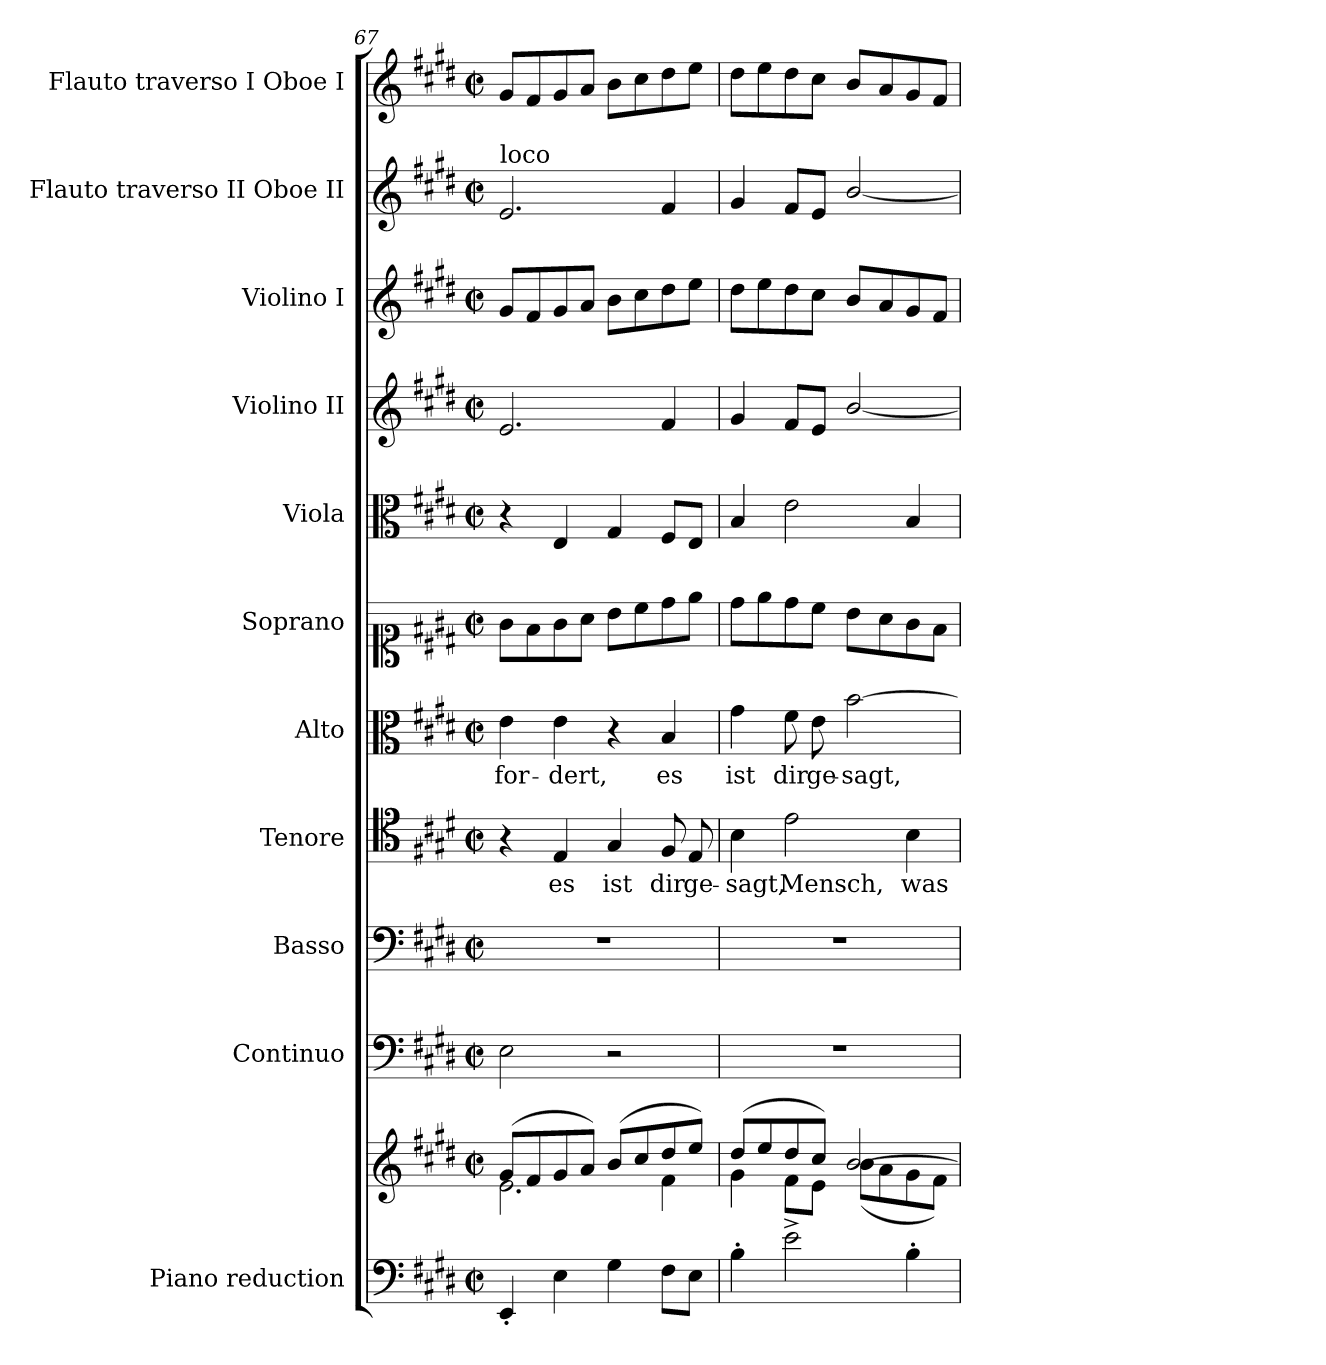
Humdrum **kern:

**kern	**kern	**kern	**kern	**kern	**text	**kern	**text	**kern	**kern	**kern	**kern	**kern	**kern
*part11	*part11	*part10	*part9	*part8	*part8	*part7	*part7	*part6	*part5	*part4	*part3	*part2	*part1
*staff12	*staff11	*staff10	*staff9	*staff8	*staff8	*staff7	*staff7	*staff6	*staff5	*staff4	*staff3	*staff2	*staff1
*I"Piano reduction	*	*I"Continuo	*I"Basso	*I"Tenore	*	*I"Alto	*	*I"Soprano	*I"Viola	*I"Violino II	*I"Violino I	*I"Flauto traverso II Oboe II	*I"Flauto traverso I Oboe I
*I'Pno	*	*	*	*	*	*	*	*	*	*	*	*I'Ob	*I'Ob
*clefF4	*clefG2	*clefF4	*clefF4	*clefC4	*	*clefC3	*	*clefC1	*clefC3	*clefG2	*clefG2	*clefG2	*clefG2
*k[f#c#g#d#]	*k[f#c#g#d#]	*k[f#c#g#d#]	*k[f#c#g#d#]	*k[f#c#g#d#]	*	*k[f#c#g#d#]	*	*k[f#c#g#d#]	*k[f#c#g#d#]	*k[f#c#g#d#]	*k[f#c#g#d#]	*k[f#c#g#d#]	*k[f#c#g#d#]
*M2/2	*M2/2	*M2/2	*M2/2	*M2/2	*	*M2/2	*	*M2/2	*M2/2	*M2/2	*M2/2	*M2/2	*M2/2
*met(c|)	*met(c|)	*met(c|)	*met(c|)	*met(c|)	*	*met(c|)	*	*met(c|)	*met(c|)	*met(c|)	*met(c|)	*met(c|)	*met(c|)
=67	=67	=67	=67	=67	=67	=67	=67	=67	=67	=67	=67	=67	=67
*	*^	*	*	*	*	*	*	*	*	*	*	*	*
!	!	!	!	!	!	!	!	!	!	!	!	!	!LO:TX:a:t=loco	!
!	!	!	!	!	!	!	!	!LO:LY:b	!	!	!	!	!	!
4EE'/	(>8g#/L	2.e\	2E\	1r	4r	.	4e\	for-	8g#\L	4r	2.e/	8g#/L	2.e/	8g#/L
.	8f#/	.	.	.	.	.	.	.	8f#\	.	.	8f#/	.	8f#/
!	!	!	!	!	!	!LO:LY:b	!	!LO:LY:b	!	!	!	!	!	!
4E\	8g#/	.	.	.	4E/	es	4e\	dert,	8g#\	4E/	.	8g#/	.	8g#/
.	8a/J)	.	.	.	.	.	.	.	8a\J	.	.	8a/J	.	8a/J
!	!	!	!	!	!	!LO:LY:b	!	!	!	!	!	!	!	!
4G#\	(>8b/L	.	2r	.	4G#/	ist	4r	.	8b\L	4G#/	.	8b\L	.	8b\L
.	8cc#/	.	.	.	.	.	.	.	8cc#\	.	.	8cc#\	.	8cc#\
!	!	!	!	!	!	!LO:LY:b	!	!LO:LY:b	!	!	!	!	!	!
8F#\L	8dd#/	4f#\	.	.	8F#/	dir	4B/	es	8dd#\	8F#/L	4f#/	8dd#\	4f#/	8dd#\
!	!	!	!	!	!	!LO:LY:b	!	!	!	!	!	!	!	!
8E\J	8ee/J)	.	.	.	8E/	ge-	.	.	8ee\J	8E/J	.	8ee\J	.	8ee\J
=68	=68	=68	=68	=68	=68	=68	=68	=68	=68	=68	=68	=68	=68	=68
!	!	!	!	!	!	!LO:LY:b	!	!LO:LY:b	!	!	!	!	!	!
4B'\	(>8dd#/L	4g#\	1r	1r	4B\	sagt,	4g#\	ist	8dd#\L	4B/	4g#/	8dd#\L	4g#/	8dd#\L
.	8ee/	.	.	.	.	.	.	.	8ee\	.	.	8ee\	.	8ee\
!	!	!	!	!	!	!LO:LY:b	!	!LO:LY:b	!	!	!	!	!	!
2e^\	8dd#/	8f#\L	.	.	2e\	Mensch,	8f#\	dir	8dd#\	2e\	8f#/L	8dd#\	8f#/L	8dd#\
!	!	!	!	!	!	!	!	!LO:LY:b	!	!	!	!	!	!
.	8cc#/J)	8e\J	.	.	.	.	8e\	ge-	8cc#\J	.	8e/J	8cc#\J	8e/J	8cc#\J
!	!	!	!	!	!	!	!	!LO:LY:b	!	!	!	!	!	!
.	[2b/	(<8b\L	.	.	.	.	[2b\	sagt,	8b\L	.	[2b/	8b/L	[2b/	8b/L
.	.	8a\	.	.	.	.	.	.	8a\	.	.	8a/	.	8a/
!	!	!	!	!	!	!LO:LY:b	!	!	!	!	!	!	!	!
4B'\	.	8g#\	.	.	4B\	was	.	.	8g#\	4B/	.	8g#/	.	8g#/
.	.	8f#\J)	.	.	.	.	.	.	8f#\J	.	.	8f#/J	.	8f#/J
*	*v	*v	*	*	*	*	*	*	*	*	*	*	*	*
=	=	=	=	=	=	=	=	=	=	=	=	=	=
*-	*-	*-	*-	*-	*-	*-	*-	*-	*-	*-	*-	*-	*-
